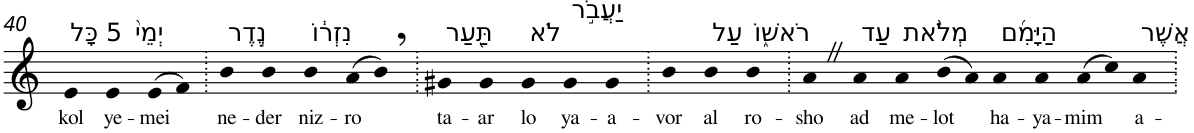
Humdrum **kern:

**kern	**text
*part1	*part1
*staff1	*staff1
*I"Piano	*
*I'Pno	*
!!LO:PB:g=z
*clefG2	*
*k[]	*
=40	=40
!LO:TX:a:t=5 כָּל	!
!	!LO:LY:b
4e	kol
!LO:TX:a:t=יְמֵי֙	!
!	!LO:LY:b
4e	ye-
!	!LO:LY:b
(>8e	-mei
8f)	.
=41.	=41.
!LO:TX:a:t=נֶ֣דֶר	!
!	!LO:LY:b
4b	ne-
!	!LO:LY:b
4b	-der
!LO:TX:a:t=נִזְר֔וֹ	!
!	!LO:LY:b
4b	niz-
!	!LO:LY:b
(>8a	-ro
8b,)	.
=42.	=42.
!LO:TX:a:t=תַּ֖עַר	!
!	!LO:LY:b
4g#X	ta-
!	!LO:LY:b
4g#	-ar
!LO:TX:a:t=לֹא	!
!	!LO:LY:b
4g#	lo
!LO:TX:a:t=יַעֲבֹ֣ר	!
!	!LO:LY:b
4g#	ya-
!	!LO:LY:b
4g#	-a-
=43.	=43.
!	!LO:LY:b
4b	-vor
!LO:TX:a:t=עַל	!
!	!LO:LY:b
4b	al
!LO:TX:a:t=רֹאשׁ֑וֹ	!
!	!LO:LY:b
4b	ro-
=44.	=44.
!	!LO:LY:b
4aZ	-sho
!LO:TX:a:t=עַד	!
!	!LO:LY:b
4a	ad
!LO:TX:a:t=מְלֹ֨את	!
!	!LO:LY:b
4a	me-
!	!LO:LY:b
(>8b	-lot
8a)	.
!LO:TX:a:t=הַיָּמִ֜ם	!
!	!LO:LY:b
4a	ha-
!	!LO:LY:b
4a	-ya-
!	!LO:LY:b
(>8a	-mim
8cc)	.
!LO:TX:a:t=אֲשֶׁר	!
!	!LO:LY:b
4a	a-
=.	=.
*-	*-
